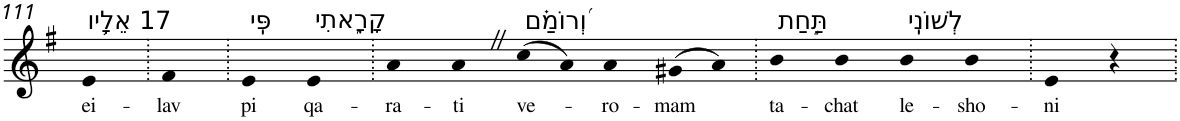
**kern	**text
*part1	*part1
*staff1	*staff1
*I"Piano	*
*I'Pno	*
!!LO:PB:g=z
*clefG2	*
*k[f#]	*
*G:	*
=111	=111
!LO:TX:a:t=17 אֵלָ֥יו	!
!	!LO:LY:b
4e	ei-
=112.	=112.
!	!LO:LY:b
4f#	-lav
=113.	=113.
!LO:TX:a:t=פִּֽי	!
!	!LO:LY:b
4e	pi
!LO:TX:a:t=קָרָ֑אתִי	!
!	!LO:LY:b
4e	qa-
=114.	=114.
!	!LO:LY:b
4a	-ra-
!	!LO:LY:b
4aZ	-ti
!LO:TX:a:t=וְ֝רוֹמַ֗ם	!
!	!LO:LY:b
(>8cc	ve-
8a)	.
!	!LO:LY:b
4a	-ro-
!	!LO:LY:b
(>8g#X	-mam
8a)	.
=115.	=115.
!LO:TX:a:t=תַּ֣חַת	!
!	!LO:LY:b
4b	ta-
!	!LO:LY:b
4b	-chat
!LO:TX:a:t=לְשׁוֹנִֽי	!
!	!LO:LY:b
4b	le-
!	!LO:LY:b
4b	-sho-
=116.	=116.
!	!LO:LY:b
4e	-ni
4r	.
=.	=.
*-	*-
